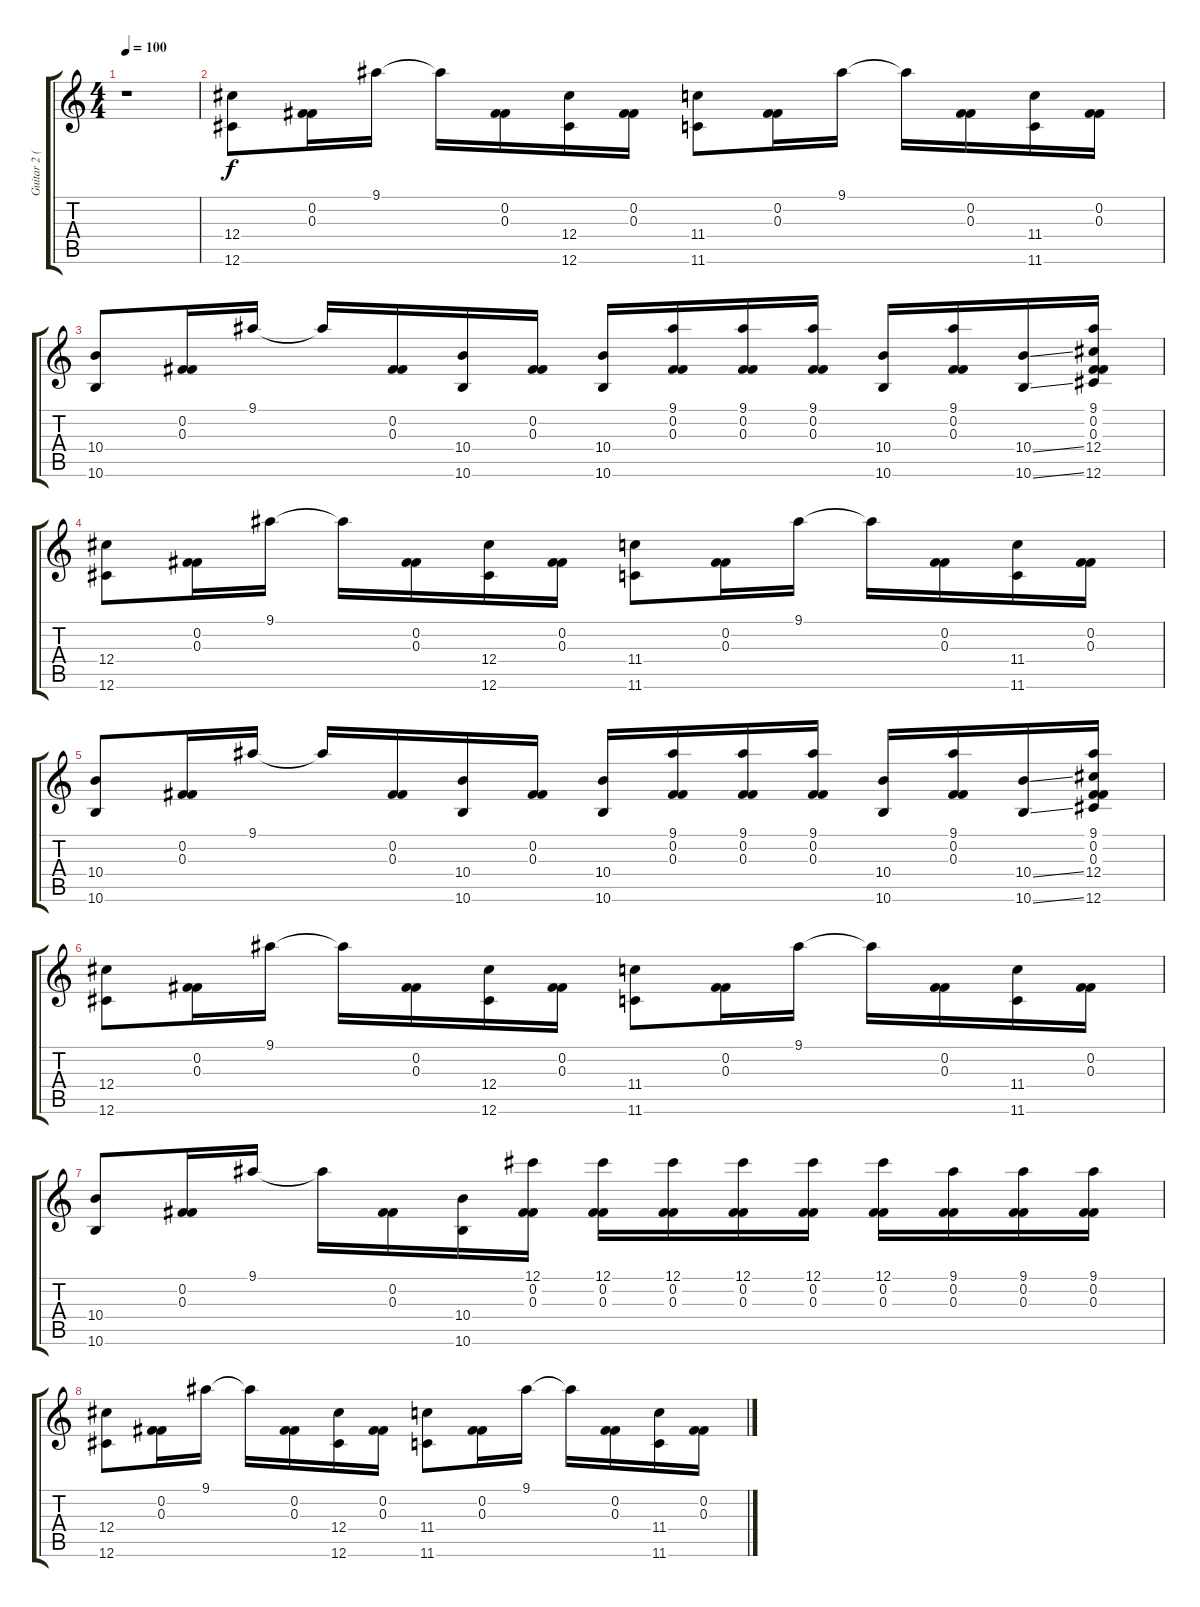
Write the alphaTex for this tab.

\track ("Guitar 2 (distortion)" "Guitar 2 (") {instrument distortionguitar}
\staff {score tabs}
\tuning (Db4 Gb3 Gb3 Db3 Gb2 Db2) {hide}
\ts (4 4)
\tempo 100
\clef g2
\ks c
r.1{dy f} |
(12.4 12.6).8 (0.2 0.3).16 9.1.16 9.1{t}.16 (0.2 0.3).16 (12.4 12.6).16 (0.2 0.3).16 (11.4 11.6).8 (0.2 0.3).16 9.1.16 9.1{t}.16 (0.2 0.3).16 (11.4 11.6).16 (0.2 0.3).16 |
(10.4 10.6).8 (0.2 0.3).16 9.1.16 9.1{t}.16 (0.2 0.3).16 (10.4 10.6).16 (0.2 0.3).16 (10.4 10.6).16 (9.1 0.2 0.3).16 (9.1 0.2 0.3).16 (9.1 0.2 0.3).16 (10.4 10.6).16 (9.1 0.2 0.3).16 (10.4{ss} 10.6{ss}).16 (9.1 0.2 0.3 12.4 12.6).16 |
(12.4 12.6).8 (0.2 0.3).16 9.1.16 9.1{t}.16 (0.2 0.3).16 (12.4 12.6).16 (0.2 0.3).16 (11.4 11.6).8 (0.2 0.3).16 9.1.16 9.1{t}.16 (0.2 0.3).16 (11.4 11.6).16 (0.2 0.3).16 |
(10.4 10.6).8 (0.2 0.3).16 9.1.16 9.1{t}.16 (0.2 0.3).16 (10.4 10.6).16 (0.2 0.3).16 (10.4 10.6).16 (9.1 0.2 0.3).16 (9.1 0.2 0.3).16 (9.1 0.2 0.3).16 (10.4 10.6).16 (9.1 0.2 0.3).16 (10.4{ss} 10.6{ss}).16 (9.1 0.2 0.3 12.4 12.6).16 |
(12.4 12.6).8 (0.2 0.3).16 9.1.16 9.1{t}.16 (0.2 0.3).16 (12.4 12.6).16 (0.2 0.3).16 (11.4 11.6).8 (0.2 0.3).16 9.1.16 9.1{t}.16 (0.2 0.3).16 (11.4 11.6).16 (0.2 0.3).16 |
(10.4 10.6).8 (0.2 0.3).16 9.1.16 9.1{t}.16 (0.2 0.3).16 (10.4 10.6).16 (12.1 0.2 0.3).16 (12.1 0.2 0.3).16 (12.1 0.2 0.3).16 (12.1 0.2 0.3).16 (12.1 0.2 0.3).16 (12.1 0.2 0.3).16 (9.1 0.2 0.3).16 (9.1 0.2 0.3).16 (9.1 0.2 0.3).16 |
(12.4 12.6).8 (0.2 0.3).16 9.1.16 9.1{t}.16 (0.2 0.3).16 (12.4 12.6).16 (0.2 0.3).16 (11.4 11.6).8 (0.2 0.3).16 9.1.16 9.1{t}.16 (0.2 0.3).16 (11.4 11.6).16 (0.2 0.3).16
